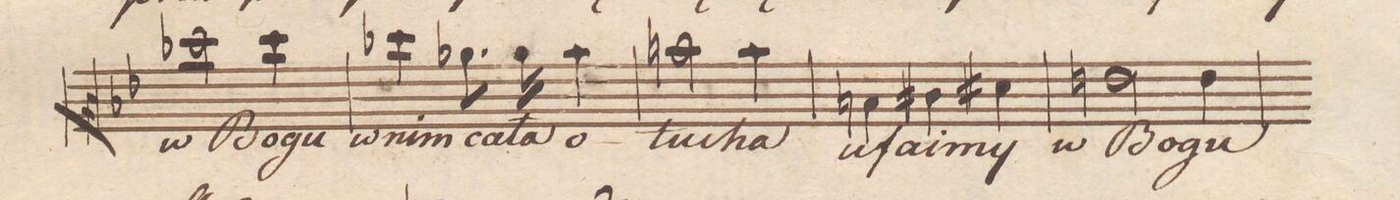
**kern	**text	**dynam
*I"Alto.	*	*
*clefC3	*	*
*k[b-e-]	*	*
*met(C.|)	*	*
*M3/4	*	*
2dd-X\	w Bo-	.
4dd-\	-gu	.
=98	=98	=98
4dd-X\	w nim	.
8.a-X\	ca-	.
16a-\	-ła	.
4b-\	o-	.
=99	=99	=99
2bn\	-tu-	.
4b\	-cha	.
=100	=100	=100
4Bn\	u-	.
4c#X\	-fai-	.
4d#X\	-my	.
=101	=101	=101
2en\	w Bo-	.
4e\	-gu	.
=102	=102	=102
*-	*-	*-
